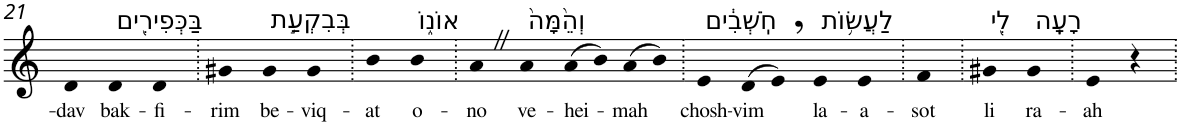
**kern	**text
*part1	*part1
*staff1	*staff1
*I"Piano	*
*I'Pno	*
!!LO:PB:g=z
*clefG2	*
*k[]	*
=21	=21
!	!LO:LY:b
4d	-dav
!LO:TX:a:t=בַּכְּפִירִ֖ים	!
!	!LO:LY:b
4d	bak-
!	!LO:LY:b
4d	-fi-
=22.	=22.
!	!LO:LY:b
4g#X	-rim
!LO:TX:a:t=בְּבִקְעַ֣ת	!
!	!LO:LY:b
4g#	be-
!	!LO:LY:b
4g#	-viq-
=23.	=23.
!	!LO:LY:b
4b	-at
!LO:TX:a:t=אוֹנ֑וֹ	!
!	!LO:LY:b
4b	o-
=24.	=24.
!	!LO:LY:b
4aZ	-no
!LO:TX:a:t=וְהֵ֙מָּה֙	!
!	!LO:LY:b
4a	ve-
!	!LO:LY:b
(>8a	-hei-
8b)	.
!	!LO:LY:b
(>8a	-mah
8b)	.
=25.	=25.
!LO:TX:a:t=חֹֽשְׁבִ֔ים	!
!	!LO:LY:b
4e	chosh-
!	!LO:LY:b
(>8d	-vim
8e,)	.
!LO:TX:a:t=לַעֲשׂ֥וֹת	!
!	!LO:LY:b
4e	la-
!	!LO:LY:b
4e	-a-
=26.	=26.
!	!LO:LY:b
4f	-sot
=27.	=27.
!LO:TX:a:t=לִ֖י	!
!	!LO:LY:b
4g#X	li
!LO:TX:a:t=רָעָֽה	!
!	!LO:LY:b
4g#	ra-
=28.	=28.
!	!LO:LY:b
4e	-ah
4r	.
=.	=.
*-	*-
